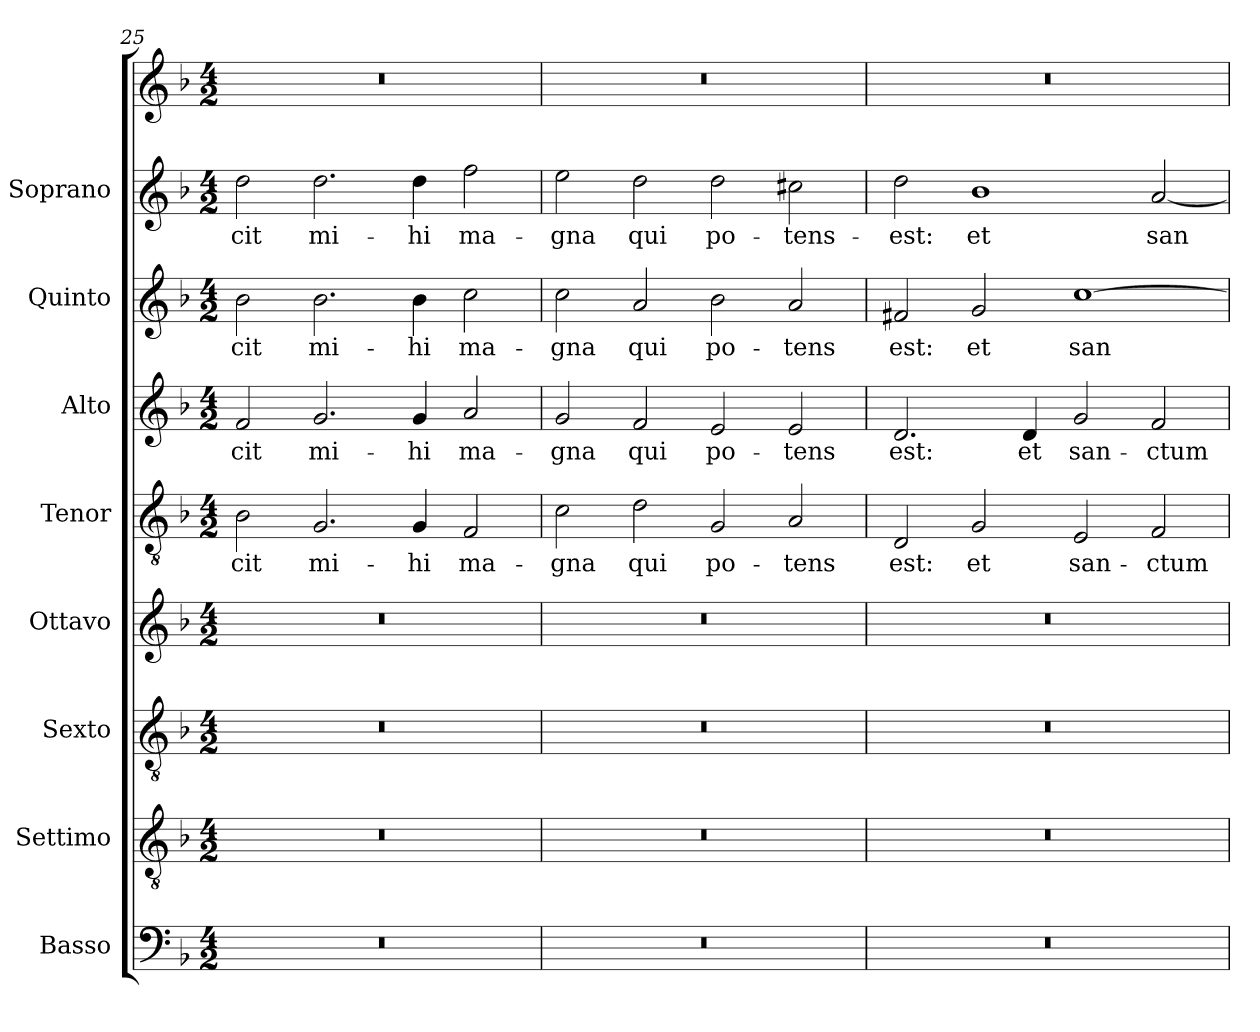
**kern	**kern	**kern	**kern	**kern	**text	**kern	**text	**kern	**text	**kern	**text	**kern
*part9	*part8	*part7	*part6	*part5	*part5	*part4	*part4	*part3	*part3	*part2	*part2	*part1
*staff9	*staff8	*staff7	*staff6	*staff5	*staff5	*staff4	*staff4	*staff3	*staff3	*staff2	*staff2	*staff1
*I"Basso	*I"Settimo	*I"Sexto	*I"Ottavo	*I"Tenor	*	*I"Alto	*	*I"Quinto	*	*I"Soprano	*	*
*I'B.	*I'St.	*	*I'Ot.	*I'T.	*	*I'A.	*	*I'Q.	*	*I'S.	*	*
*clefF4	*clefGv2	*clefGv2	*clefG2	*clefGv2	*	*clefG2	*	*clefG2	*	*clefG2	*	*clefG2
*	*ITrd7c12	*ITrd7c12	*	*ITrd7c12	*	*	*	*	*	*	*	*
*k[b-]	*k[b-]	*k[b-]	*k[b-]	*k[b-]	*	*k[b-]	*	*k[b-]	*	*k[b-]	*	*k[b-]
*F:	*F:	*F:	*F:	*F:	*	*F:	*	*F:	*	*F:	*	*F:
*M4/2	*M4/2	*M4/2	*M4/2	*M4/2	*	*M4/2	*	*M4/2	*	*M4/2	*	*M4/2
=25	=25	=25	=25	=25	=25	=25	=25	=25	=25	=25	=25	=25
!LO:N:vis=1	!LO:N:vis=1	!LO:N:vis=1	!LO:N:vis=1	!	!	!	!	!	!	!	!	!
!	!	!	!	!	!LO:LY:b:color=#000000	!	!	!	!	!	!	!
!	!	!	!	!	!	!	!LO:LY:b:color=#000000	!	!	!	!	!
!	!	!	!	!	!	!	!	!	!LO:LY:b:color=#000000	!	!	!
!	!	!	!	!	!	!	!	!	!	!	!LO:LY:b:color=#000000	!LO:N:vis=1
0r	0r	0r	0r	2BB-i\	-cit	2fi/	-cit	2b-i\	-cit	2ddi\	-cit	0r
!	!	!	!	!	!LO:LY:b:color=#000000	!	!	!	!	!	!	!
!	!	!	!	!	!	!	!LO:LY:b:color=#000000	!	!	!	!	!
!	!	!	!	!	!	!	!	!	!LO:LY:b:color=#000000	!	!	!
!	!	!	!	!	!	!	!	!	!	!	!LO:LY:b:color=#000000	!
.	.	.	.	2.GGi/	mi-	2.gi/	mi-	2.b-i\	mi-	2.ddi\	mi-	.
!	!	!	!	!	!LO:LY:b:color=#000000	!	!	!	!	!	!	!
!	!	!	!	!	!	!	!LO:LY:b:color=#000000	!	!	!	!	!
!	!	!	!	!	!	!	!	!	!LO:LY:b:color=#000000	!	!	!
!	!	!	!	!	!	!	!	!	!	!	!LO:LY:b:color=#000000	!
.	.	.	.	4GGi/	-hi	4gi/	-hi	4b-i\	-hi	4ddi\	-hi	.
!	!	!	!	!	!LO:LY:b:color=#000000	!	!	!	!	!	!	!
!	!	!	!	!	!	!	!LO:LY:b:color=#000000	!	!	!	!	!
!	!	!	!	!	!	!	!	!	!LO:LY:b:color=#000000	!	!	!
!	!	!	!	!	!	!	!	!	!	!	!LO:LY:b:color=#000000	!
.	.	.	.	2FFi/	ma-	2ai/	ma-	2cci\	ma-	2ffi\	ma-	.
=26	=26	=26	=26	=26	=26	=26	=26	=26	=26	=26	=26	=26
!LO:N:vis=1	!LO:N:vis=1	!LO:N:vis=1	!LO:N:vis=1	!	!	!	!	!	!	!	!	!
!	!	!	!	!	!LO:LY:b:color=#000000	!	!	!	!	!	!	!
!	!	!	!	!	!	!	!LO:LY:b:color=#000000	!	!	!	!	!
!	!	!	!	!	!	!	!	!	!LO:LY:b:color=#000000	!	!	!
!	!	!	!	!	!	!	!	!	!	!	!LO:LY:b:color=#000000	!LO:N:vis=1
0r	0r	0r	0r	2Ci\	-gna	2gi/	-gna	2cci\	-gna	2eei\	-gna	0r
!	!	!	!	!	!LO:LY:b:color=#000000	!	!	!	!	!	!	!
!	!	!	!	!	!	!	!LO:LY:b:color=#000000	!	!	!	!	!
!	!	!	!	!	!	!	!	!	!LO:LY:b:color=#000000	!	!	!
!	!	!	!	!	!	!	!	!	!	!	!LO:LY:b:color=#000000	!
.	.	.	.	2Di\	qui	2fi/	qui	2ai/	qui	2ddi\	qui	.
!	!	!	!	!	!LO:LY:b:color=#000000	!	!	!	!	!	!	!
!	!	!	!	!	!	!	!LO:LY:b:color=#000000	!	!	!	!	!
!	!	!	!	!	!	!	!	!	!LO:LY:b:color=#000000	!	!	!
!	!	!	!	!	!	!	!	!	!	!	!LO:LY:b:color=#000000	!
.	.	.	.	2GGi/	po-	2ei/	po-	2b-i\	po-	2ddi\	po-	.
!	!	!	!	!	!LO:LY:b:color=#000000	!	!	!	!	!	!	!
!	!	!	!	!	!	!	!LO:LY:b:color=#000000	!	!	!	!	!
!	!	!	!	!	!	!	!	!	!LO:LY:b:color=#000000	!	!	!
!	!	!	!	!	!	!	!	!	!	!	!LO:LY:b:color=#000000	!
.	.	.	.	2AAi/	-tens	2ei/	-tens	2ai/	-tens	2cc#Xi\	-tens-	.
!!LO:PB:g=z
=27	=27	=27	=27	=27	=27	=27	=27	=27	=27	=27	=27	=27
!LO:N:vis=1	!LO:N:vis=1	!LO:N:vis=1	!LO:N:vis=1	!	!	!	!	!	!	!	!	!
!	!	!	!	!	!LO:LY:b:color=#000000	!	!	!	!	!	!	!
!	!	!	!	!	!	!	!LO:LY:b:color=#000000	!	!	!	!	!
!	!	!	!	!	!	!	!	!	!LO:LY:b:color=#000000	!	!	!
!	!	!	!	!	!	!	!	!	!	!	!LO:LY:b:color=#000000	!LO:N:vis=1
0r	0r	0r	0r	2DDi/	est:	2.di/	est:	2f#Xi/	est:	2ddi\	-est:	0r
!	!	!	!	!	!LO:LY:b:color=#000000	!	!	!	!	!	!	!
!	!	!	!	!	!	!	!	!	!LO:LY:b:color=#000000	!	!	!
!	!	!	!	!	!	!	!	!	!	!	!LO:LY:b:color=#000000	!
.	.	.	.	2GGi/	et	.	.	2gi/	et	1b-i	et	.
!	!	!	!	!	!	!	!LO:LY:b:color=#000000	!	!	!	!	!
.	.	.	.	.	.	4di/	et	.	.	.	.	.
!	!	!	!	!	!LO:LY:b:color=#000000	!	!	!	!	!	!	!
!	!	!	!	!	!	!	!LO:LY:b:color=#000000	!	!	!	!	!
!	!	!	!	!	!	!	!	!	!LO:LY:b:color=#000000	!	!	!
.	.	.	.	2EEi/	san-	2gi/	san-	[1cci	san-	.	.	.
!	!	!	!	!	!LO:LY:b:color=#000000	!	!	!	!	!	!	!
!	!	!	!	!	!	!	!LO:LY:b:color=#000000	!	!	!	!	!
!	!	!	!	!	!	!	!	!	!	!	!LO:LY:b:color=#000000	!
.	.	.	.	2FFi/	-ctum	2fi/	-ctum	.	.	[2ai/	san-	.
=	=	=	=	=	=	=	=	=	=	=	=	=
*-	*-	*-	*-	*-	*-	*-	*-	*-	*-	*-	*-	*-
